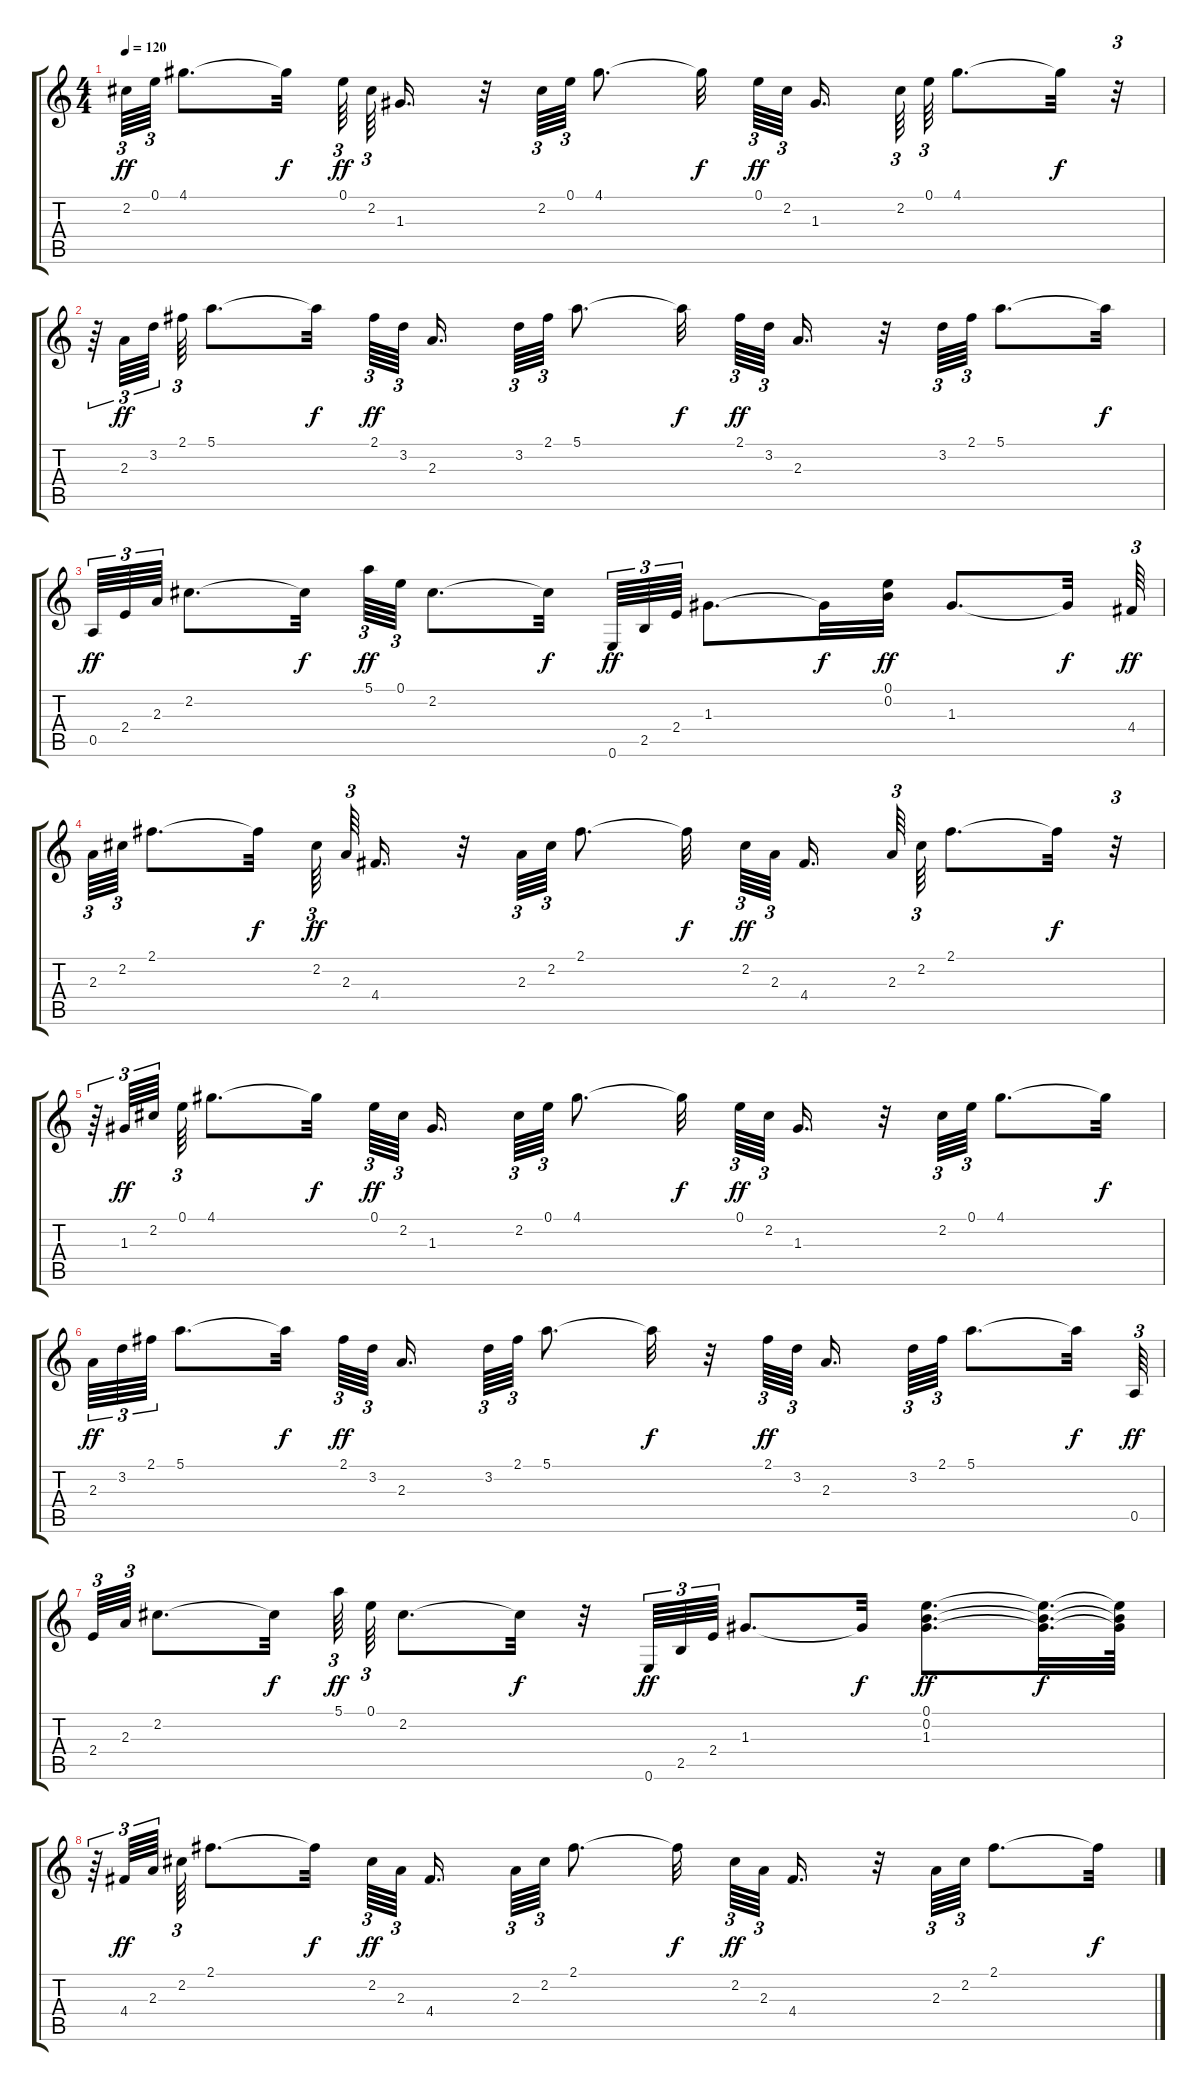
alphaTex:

\track "" {instrument electricguitarjazz}
\staff {score tabs}
\tuning (E4 B3 G3 D3 A2 E2) {hide}
\ts (4 4)
\tempo 120
\clef g2
\ks c
2.2.64{tu (3 2) dy ff} 0.1.64{tu (3 2)} 4.1.8{d} 4.1{t}.32{dy f} 0.1.64{tu (3 2) dy ff} 2.2.64{tu (3 2)} 1.3.16{d} r.32 2.2.64{tu (3 2)} 0.1.64{tu (3 2)} 4.1.8{d} 4.1{t}.32{dy f} 0.1.64{tu (3 2) dy ff} 2.2.64{tu (3 2)} 1.3.16{d} 2.2.64{tu (3 2)} 0.1.64{tu (3 2)} 4.1.8{d} 4.1{t}.32{dy f} r.32{tu (3 2)} |
r.64{tu (3 2)} 2.3.64{tu (3 2) dy ff} 3.2.64{tu (3 2)} 2.1.64{tu (3 2)} 5.1.8{d} 5.1{t}.32{dy f} 2.1.64{tu (3 2) dy ff} 3.2.64{tu (3 2)} 2.3.16{d} 3.2.64{tu (3 2)} 2.1.64{tu (3 2)} 5.1.8{d} 5.1{t}.32{dy f} 2.1.64{tu (3 2) dy ff} 3.2.64{tu (3 2)} 2.3.16{d} r.32 3.2.64{tu (3 2)} 2.1.64{tu (3 2)} 5.1.8{d} 5.1{t}.32{dy f} |
0.5.64{tu (3 2) dy ff} 2.4.64{tu (3 2)} 2.3.64{tu (3 2)} 2.2.8{d} 2.2{t}.32{dy f} 5.1.64{tu (3 2) dy ff} 0.1.64{tu (3 2)} 2.2.8{d} 2.2{t}.32{dy f} 0.6.64{tu (3 2) dy ff} 2.5.64{tu (3 2)} 2.4.64{tu (3 2)} 1.3.8{d} 1.3{t}.32{dy f} (0.1 0.2).32{dy ff} 1.3.8{d} 1.3{t}.32{dy f} 4.4.64{tu (3 2) dy ff} |
2.3.64{tu (3 2)} 2.2.64{tu (3 2)} 2.1.8{d} 2.1{t}.32{dy f} 2.2.64{tu (3 2) dy ff} 2.3.64{tu (3 2)} 4.4.16{d} r.32 2.3.64{tu (3 2)} 2.2.64{tu (3 2)} 2.1.8{d} 2.1{t}.32{dy f} 2.2.64{tu (3 2) dy ff} 2.3.64{tu (3 2)} 4.4.16{d} 2.3.64{tu (3 2)} 2.2.64{tu (3 2)} 2.1.8{d} 2.1{t}.32{dy f} r.32{tu (3 2)} |
r.64{tu (3 2)} 1.3.64{tu (3 2) dy ff} 2.2.64{tu (3 2)} 0.1.64{tu (3 2)} 4.1.8{d} 4.1{t}.32{dy f} 0.1.64{tu (3 2) dy ff} 2.2.64{tu (3 2)} 1.3.16{d} 2.2.64{tu (3 2)} 0.1.64{tu (3 2)} 4.1.8{d} 4.1{t}.32{dy f} 0.1.64{tu (3 2) dy ff} 2.2.64{tu (3 2)} 1.3.16{d} r.32 2.2.64{tu (3 2)} 0.1.64{tu (3 2)} 4.1.8{d} 4.1{t}.32{dy f} |
2.3.64{tu (3 2) dy ff} 3.2.64{tu (3 2)} 2.1.64{tu (3 2)} 5.1.8{d} 5.1{t}.32{dy f} 2.1.64{tu (3 2) dy ff} 3.2.64{tu (3 2)} 2.3.16{d} 3.2.64{tu (3 2)} 2.1.64{tu (3 2)} 5.1.8{d} 5.1{t}.32{dy f} r.32 2.1.64{tu (3 2) dy ff} 3.2.64{tu (3 2)} 2.3.16{d} 3.2.64{tu (3 2)} 2.1.64{tu (3 2)} 5.1.8{d} 5.1{t}.32{dy f} 0.5.64{tu (3 2) dy ff} |
2.4.64{tu (3 2)} 2.3.64{tu (3 2)} 2.2.8{d} 2.2{t}.32{dy f} 5.1.64{tu (3 2) dy ff} 0.1.64{tu (3 2)} 2.2.8{d} 2.2{t}.32{dy f} r.32 0.6.64{tu (3 2) dy ff} 2.5.64{tu (3 2)} 2.4.64{tu (3 2)} 1.3.8{d} 1.3{t}.32{dy f} (0.1 0.2 1.3).8{d dy ff} (0.1{t} 0.2{t} 1.3{t}).32{d dy f} (0.1{t} 0.2{t} 1.3{t}).64 |
r.64{tu (3 2)} 4.4.64{tu (3 2) dy ff} 2.3.64{tu (3 2)} 2.2.64{tu (3 2)} 2.1.8{d} 2.1{t}.32{dy f} 2.2.64{tu (3 2) dy ff} 2.3.64{tu (3 2)} 4.4.16{d} 2.3.64{tu (3 2)} 2.2.64{tu (3 2)} 2.1.8{d} 2.1{t}.32{dy f} 2.2.64{tu (3 2) dy ff} 2.3.64{tu (3 2)} 4.4.16{d} r.32 2.3.64{tu (3 2)} 2.2.64{tu (3 2)} 2.1.8{d} 2.1{t}.32{dy f}
